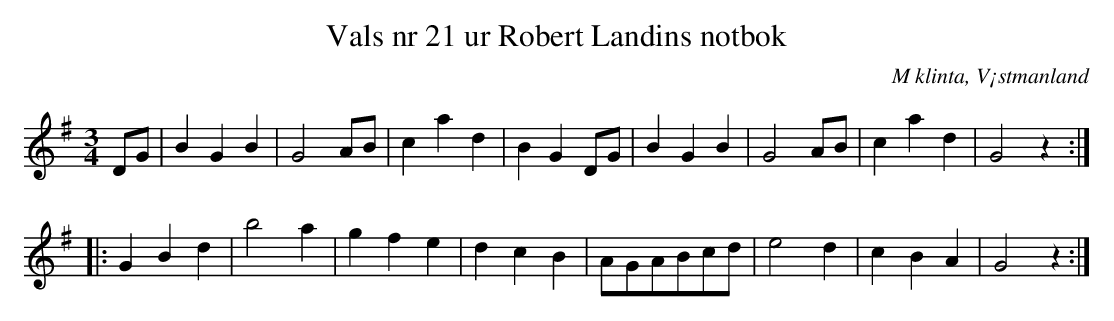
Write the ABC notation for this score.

X:1
O:M klinta, V¡stmanland
M:3/4
L:1/8
T:Vals nr 21 ur Robert Landins notbok
K:G
DG | B2 G2 B2 | G4 AB | c2 a2 d2 | B2 G2 DG | B2 G2 B2 | G4 AB | c2 a2 d2 | G4 z2 ::
G2 B2 d2 | b4 a2 | g2 f2 e2 | d2 c2 B2 | AGABcd | e4 d2 | c2 B2 A2 | G4 z2 :|
